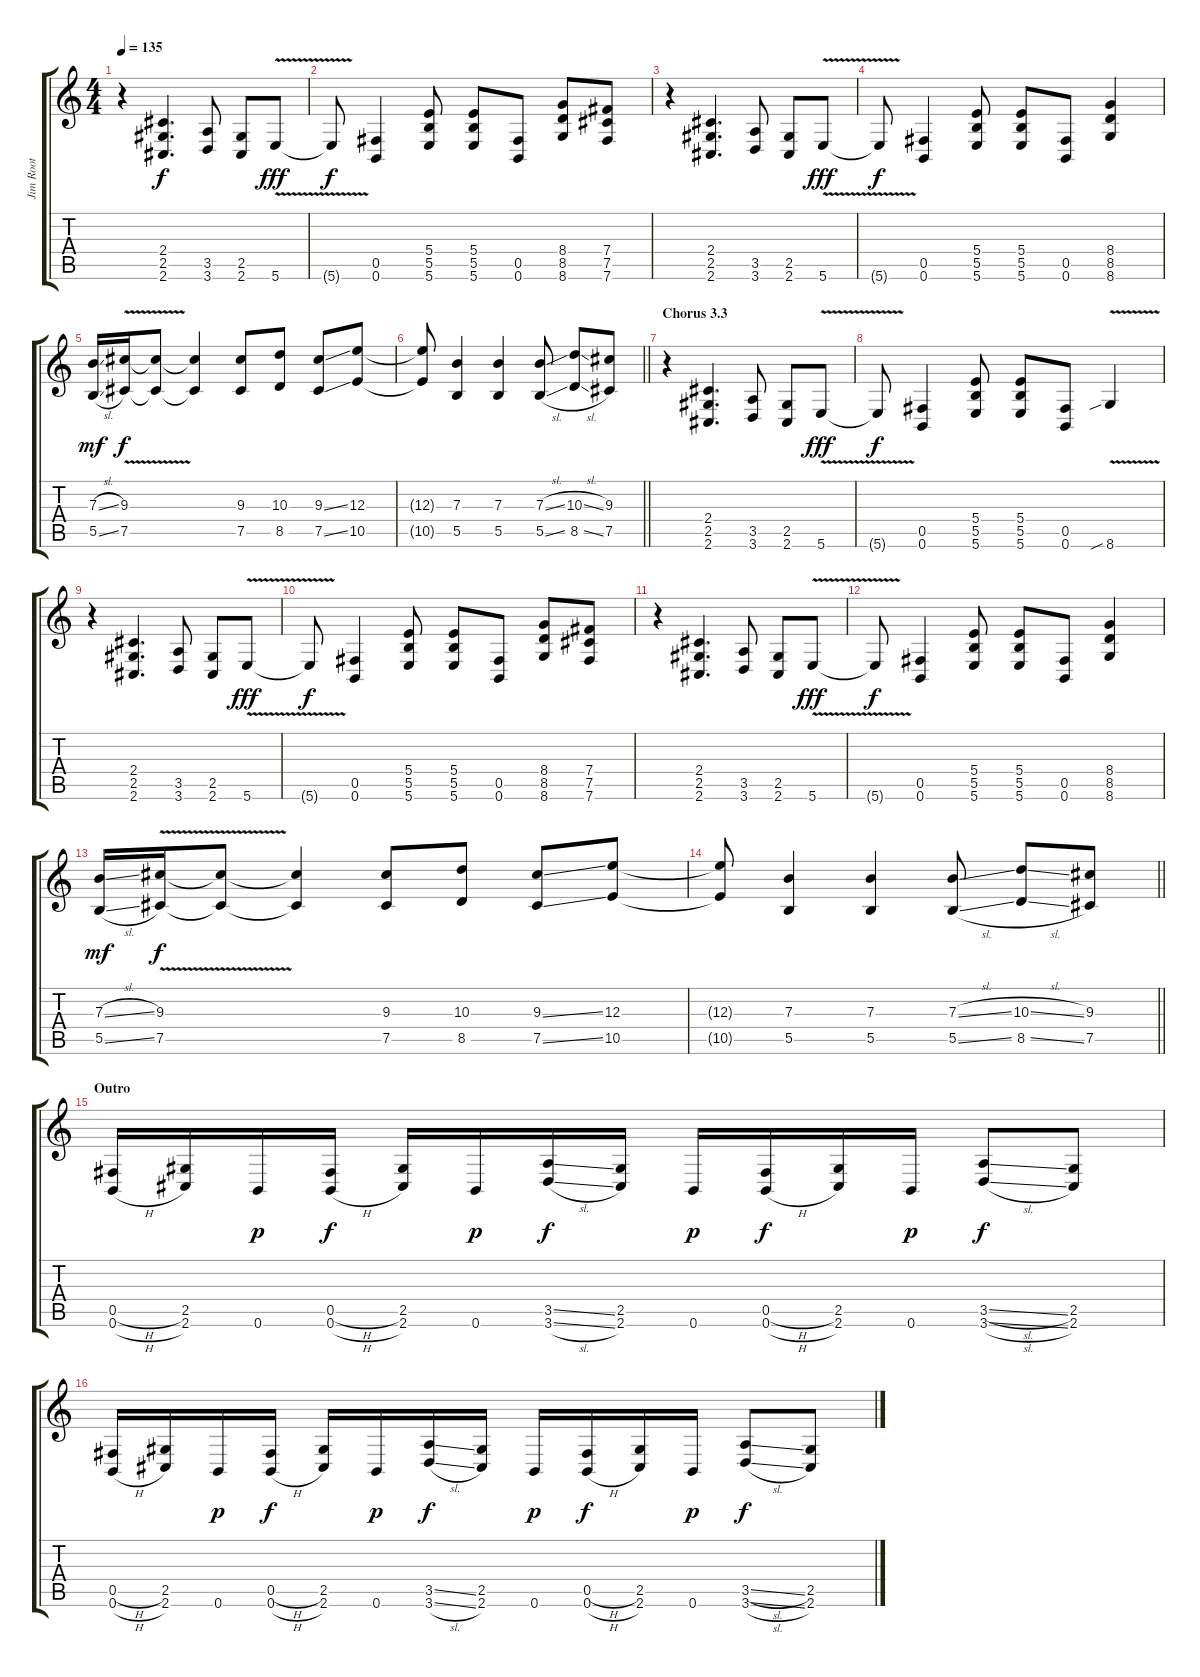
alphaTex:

\track ("Jim Root" "Jim Root") {instrument distortionguitar}
\staff {score tabs}
\tuning (Db4 Ab3 E3 B2 Gb2 B1) {hide}
\ts (4 4)
\tempo 135
\clef g2
\ks c
r.4{dy f} (2.4 2.5 2.6).4{d} (3.5 3.6).8 (2.5 2.6).8 5.6{v}.8{dy fff} |
5.6{t}.8{dy f} (0.5 0.6).4 (5.4 5.5 5.6).8 (5.4 5.5 5.6).8 (0.5 0.6).8 (8.4 8.5 8.6).8 (7.4 7.5 7.6).8 |
r.4 (2.4 2.5 2.6).4{d} (3.5 3.6).8 (2.5 2.6).8 5.6{v}.8{dy fff} |
5.6{t}.8{dy f} (0.5 0.6).4 (5.4 5.5 5.6).8 (5.4 5.5 5.6).8 (0.5 0.6).8 (8.4 8.5 8.6).4 |
(7.3{sl} 5.5{sl}).16{dy mf} (9.3{v} 7.5{v}).16{dy f} (9.3{t} 7.5{t}).8 (9.3{t} 7.5{t}).4 (9.3 7.5).8 (10.3 8.5).8 (9.3{ss} 7.5{ss}).8 (12.3 10.5).8 |
\barLineRight lightlight
(12.3{t} 10.5{t}).8 (7.3 5.5).4 (7.3 5.5).4 (7.3{sl} 5.5{sl}).8 (10.3{sl} 8.5{sl}).8 (9.3 7.5).8 |
\section ("" "Chorus 3.3")
r.4 (2.4 2.5 2.6).4{d} (3.5 3.6).8 (2.5 2.6).8 5.6{v}.8{dy fff} |
5.6{t}.8{dy f} (0.5 0.6).4 (5.4 5.5 5.6).8 (5.4 5.5 5.6).8 (0.5 0.6).8 8.6{v sib}.4 |
r.4 (2.4 2.5 2.6).4{d} (3.5 3.6).8 (2.5 2.6).8 5.6{v}.8{dy fff} |
5.6{t}.8{dy f} (0.5 0.6).4 (5.4 5.5 5.6).8 (5.4 5.5 5.6).8 (0.5 0.6).8 (8.4 8.5 8.6).8 (7.4 7.5 7.6).8 |
r.4 (2.4 2.5 2.6).4{d} (3.5 3.6).8 (2.5 2.6).8 5.6{v}.8{dy fff} |
5.6{t}.8{dy f} (0.5 0.6).4 (5.4 5.5 5.6).8 (5.4 5.5 5.6).8 (0.5 0.6).8 (8.4 8.5 8.6).4 |
(7.3{sl} 5.5{sl}).16{dy mf} (9.3{v} 7.5{v}).16{dy f} (9.3{t} 7.5{t}).8 (9.3{t} 7.5{t}).4 (9.3 7.5).8 (10.3 8.5).8 (9.3{ss} 7.5{ss}).8 (12.3 10.5).8 |
\barLineRight lightlight
(12.3{t} 10.5{t}).8 (7.3 5.5).4 (7.3 5.5).4 (7.3{sl} 5.5{sl}).8 (10.3{sl} 8.5{sl}).8 (9.3 7.5).8 |
\section ("" "Outro")
(0.5{h} 0.6{h}).16 (2.5 2.6).16 0.6.16{dy p} (0.5{h} 0.6{h}).16{dy f} (2.5 2.6).16 0.6.16{dy p} (3.5{ss} 3.6{sl}).16{dy f} (2.5 2.6).16 0.6.16{dy p} (0.5{h} 0.6{h}).16{dy f} (2.5 2.6).16 0.6.16{dy p} (3.5{sl} 3.6{sl}).8{dy f} (2.5 2.6).8 |
(0.5{h} 0.6{h}).16 (2.5 2.6).16 0.6.16{dy p} (0.5{h} 0.6{h}).16{dy f} (2.5 2.6).16 0.6.16{dy p} (3.5{ss} 3.6{sl}).16{dy f} (2.5 2.6).16 0.6.16{dy p} (0.5{h} 0.6{h}).16{dy f} (2.5 2.6).16 0.6.16{dy p} (3.5{sl} 3.6{sl}).8{dy f} (2.5 2.6).8
